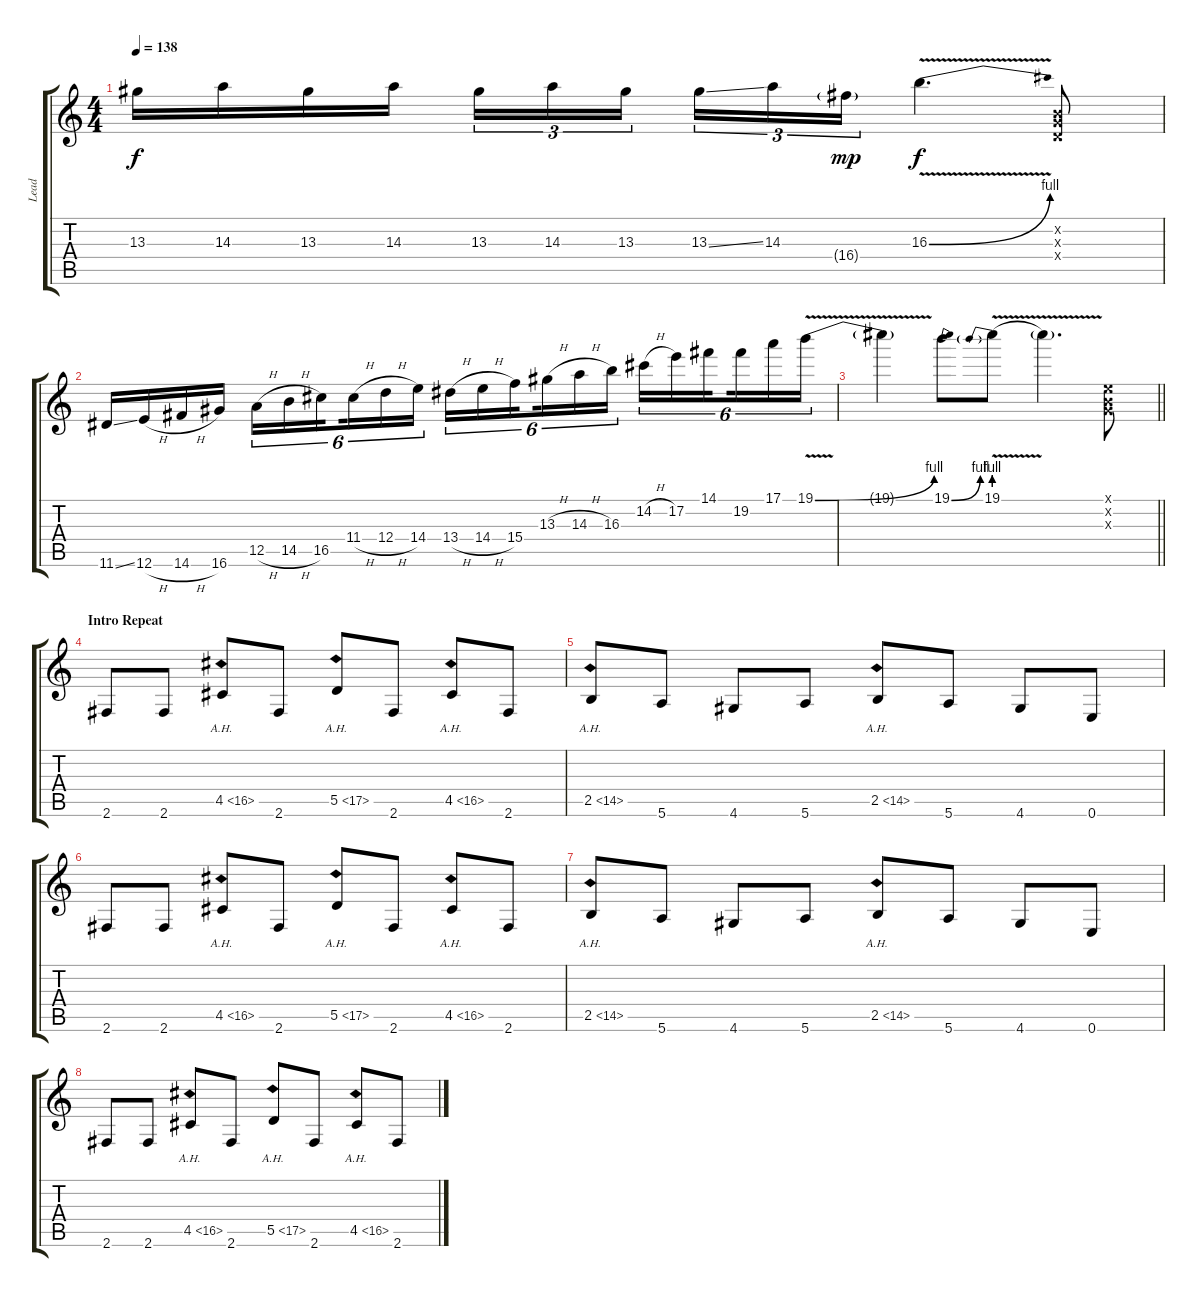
\track ("Lead" "Lead") {instrument distortionguitar}
\staff {score tabs}
\tuning (E4 B3 G3 D3 A2 E2) {hide}
\ts (4 4)
\tempo 138
\clef g2
\ks c
13.3.16{dy f} 14.3.16 13.3.16 14.3.16 13.3.16{tu (3 2)} 14.3.16{tu (3 2)} 13.3.16{tu (3 2) beam splitsecondary} 13.3{ss}.16{tu (3 2)} 14.3.16{tu (3 2)} 16.4{g}.16{tu (3 2) dy mp} 16.3{be (bend 0 0 60 4) v}.4{d dy f} (0.2{x} 0.3{x} 0.4{x}).8 |
11.6{ss}.16 12.6{h}.16 14.6{h}.16 16.6.16 12.5{h}.16{tu (6 4)} 14.5{h}.16{tu (6 4)} 16.5.16{tu (6 4) beam splitsecondary} 11.4{h}.16{tu (6 4)} 12.4{h}.16{tu (6 4)} 14.4.16{tu (6 4)} 13.4{h}.16{tu (6 4)} 14.4{h}.16{tu (6 4)} 15.4.16{tu (6 4) beam splitsecondary} 13.3{h}.16{tu (6 4)} 14.3{h}.16{tu (6 4)} 16.3.16{tu (6 4)} 14.2{h}.16{tu (6 4)} 17.2.16{tu (6 4)} 14.1.16{tu (6 4) beam splitsecondary} 19.2.16{tu (6 4)} 17.1.16{tu (6 4)} 19.1{be (bend 0 0 60 4) v}.16{tu (6 4)} |
\barLineRight lightlight
19.1{t}.4 19.1{be (bend 0 0 60 4)}.8 19.1{be (prebend 0 4 60 4) v}.8 19.1{t}.4{d} (0.1{x} 0.2{x} 0.3{x}).8 |
\section ("" "Intro Repeat")
2.6.8 2.6.8 4.5{ah 12}.8 2.6.8 5.5{ah 12}.8 2.6.8 4.5{ah 12}.8 2.6.8 |
2.5{ah 12}.8 5.6.8 4.6.8 5.6.8 2.5{ah 12}.8 5.6.8 4.6.8 0.6.8 |
2.6.8 2.6.8 4.5{ah 12}.8 2.6.8 5.5{ah 12}.8 2.6.8 4.5{ah 12}.8 2.6.8 |
2.5{ah 12}.8 5.6.8 4.6.8 5.6.8 2.5{ah 12}.8 5.6.8 4.6.8 0.6.8 |
2.6.8 2.6.8 4.5{ah 12}.8 2.6.8 5.5{ah 12}.8 2.6.8 4.5{ah 12}.8 2.6.8
